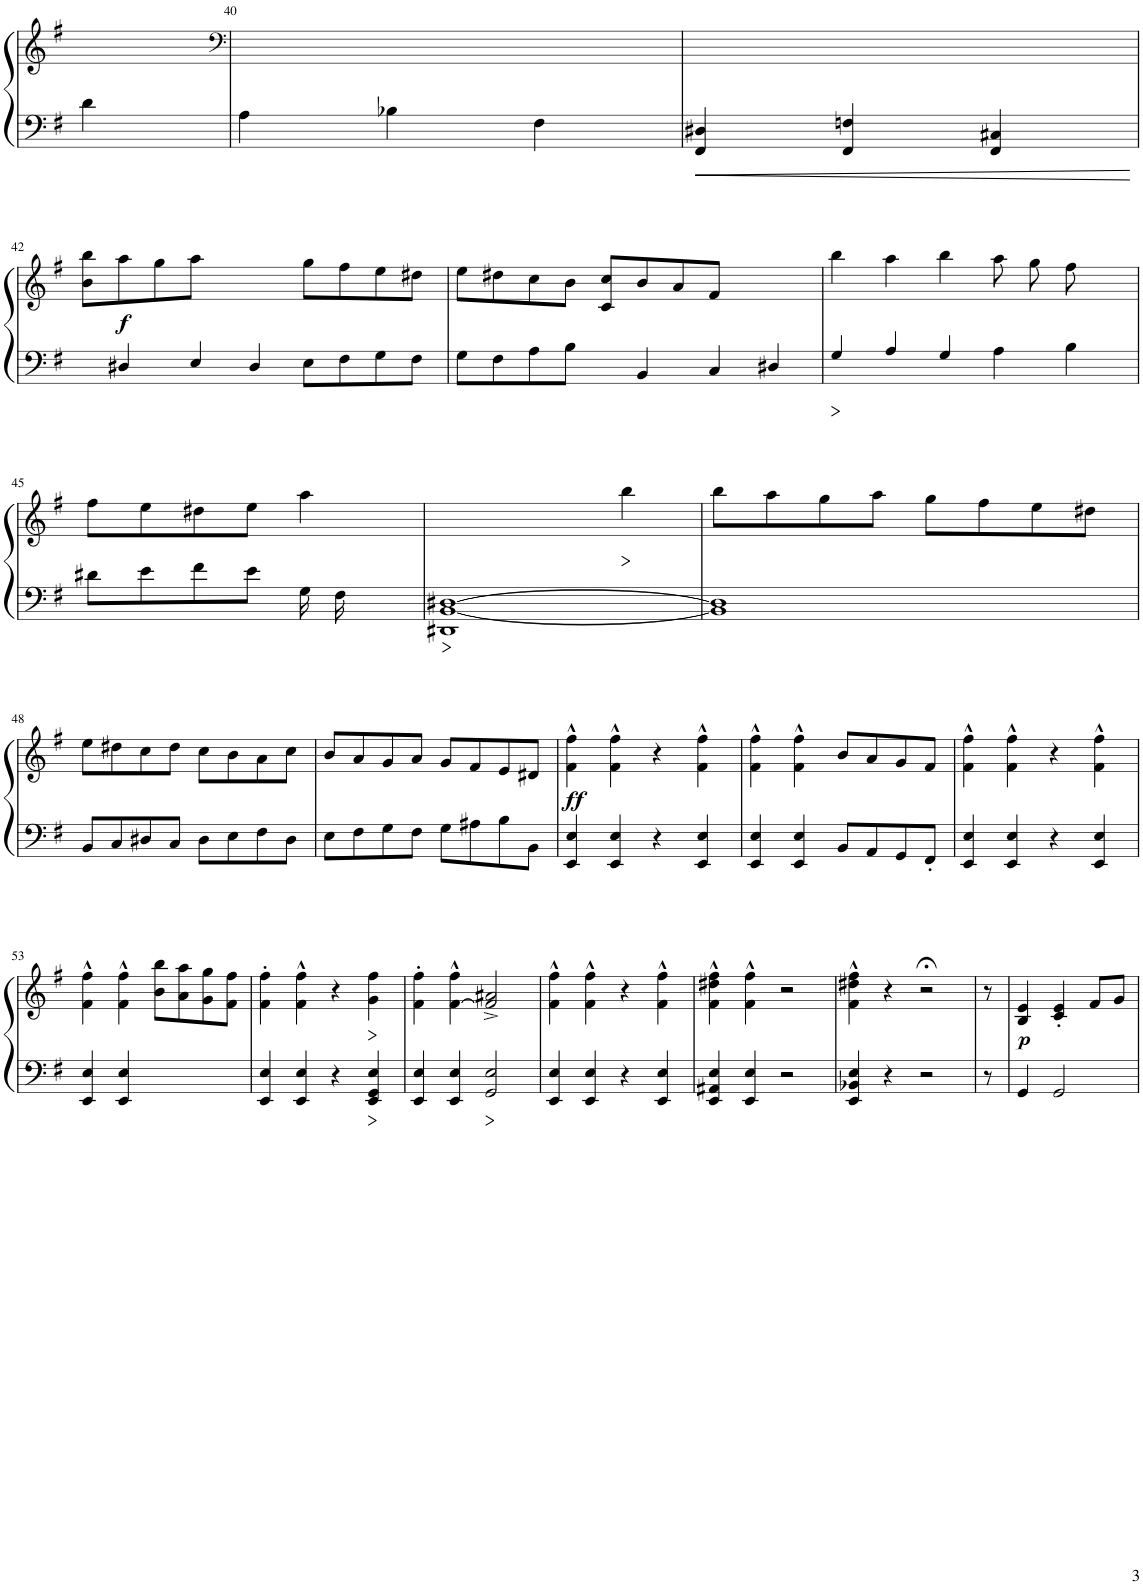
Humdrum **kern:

**kern	**kern	**dynam
*part1	*part1	*part1
*staff2	*staff1	*staff1/2
*I"Piano	*	*
*I'Pno	*	*
!!LO:PB:g=z
*clefF4	*clefG2	*
*k[f#]	*k[f#]	*
*M4/4	*M4/4	*
=39X1	=39X1	=39X1
4d\	1ryy	.
2.ryy	.	.
=40	=40	=40
*	*clefF4	*
4A\	1ryy	.
4B-X\	.	.
4F#\	.	.
4ryy	.	.
=41	=41	=41
4FF#/ 4D#X/	1ryy	.
4FF#/ 4Fn/	.	.
4FF#/ 4C#X/	.	.
4ryy	.	.
!!LO:LB:g=z
=42	=42	=42
8ryy	8b\ 8bb\L	.
!	!	!LO:DY:b
4D#X/	8aa\	f
.	8gg\	.
4E/	8aa\J	.
.	4.ryy	.
4D#/	.	.
8E\L	8gg\L	.
8F#\	8ff#\	.
8G\	8ee\	.
8F#\J	8dd#X\J	.
=43	=43	=43
8G\L	8ee\L	.
8F#\	8dd#X\	.
8A\	8cc\	.
8B\J	8b\J	.
8ryy	8c/ 8cc/L	.
4BB/	8b/	.
.	8a/	.
[8C/	8f#/J	.
8ryy	4.ryy	.
4D#X/	.	.
=44	=44	=44
4G/	4bb\	.
8C/]	4aa\	.
4A/	.	.
.	4bb\	.
4G/	.	.
.	8aa\	.
4A\	8gg\	.
.	8ff#\	.
4B\	8ryy	.
.	8ryy	.
!!LO:LB:g=z
=45	=45	=45
8d#X\L	8ff#\L	.
8e\	8ee\	.
8f#\	8dd#X\	.
8e\J	8ee\J	.
16G\	4aa\	.
16F#\	.	.
8ryy	.	.
=46	=46	=46
!	!	!LO:HP:b=2
*^	*	*
[<1BB [>1D#X	1DD#X	1ryy	>
4ryy	4ryy	4bb\	.
*v	*v	*	*
=47	=47	=47
1BB] 1D#]	8bb\L	.
.	8aa\	.
.	8gg\	.
.	8aa\J	.
.	8gg\L	.
.	8ff#\	.
.	8ee\	.
.	8dd#X\J	.
!!LO:LB:g=z
=48	=48	=48
8BB/L	8ee\L	.
8C/	8dd#X\	.
8D#X/	8cc\	.
8C/J	8dd#\J	.
8D#\L	8cc\L	.
8E\	8b\	.
8F#\	8a\	.
8D#\J	8cc\J	.
=49	=49	=49
8E\L	8b/L	.
8F#\	8a/	.
8G\	8g/	.
8F#\J	8a/J	.
8G\L	8g/L	.
8A#X\	8f#/	.
8B\	8e/	.
8BB\J	8d#X/J	.
=50	=50	=50
!	!	!LO:DY:b
4EE/ 4E/	4f#\^^ 4ff#\^^	ff
4EE/ 4E/	4f#\^^ 4ff#\^^	.
4r	4r	.
4EE/ 4E/	4f#\^^ 4ff#\^^	.
=51	=51	=51
4EE/ 4E/	4f#\^^ 4ff#\^^	.
4EE/ 4E/	4f#\^^ 4ff#\^^	.
8BB/L	8b/L	.
8AA/	8a/	.
8GG/	8g/	.
8FF#'/J	8f#/J	.
=52	=52	=52
4EE/ 4E/	4f#\^^ 4ff#\^^	.
4EE/ 4E/	4f#\^^ 4ff#\^^	.
4r	4r	.
4EE/ 4E/	4f#\^^ 4ff#\^^	.
!!LO:LB:g=z
=53	=53	=53
4EE/ 4E/	4f#\^^ 4ff#\^^	.
4EE/ 4E/	4f#\^^ 4ff#\^^	.
2ryy	8b\ 8bb\L	.
.	8a\ 8aa\	.
.	8g\ 8gg\	.
.	8f#\ 8ff#\J	.
=54	=54	=54
4EE/ 4E/	4f#\' 4ff#\'	.
4EE/ 4E/	4f#\^^ 4ff#\^^	.
4r	4r	.
4EE/ 4GG/ 4E/	4g\ 4ff#\	] ] ]
=55	=55	=55
4EE/ 4E/	4f#\' 4ff#\'	.
4EE/ 4E/	[>4f#\^^ 4ff#\^^	.
2GG/ 2E/	2f#/]^ 2a#X/^	.
=56	=56	=56
4EE/ 4E/	4f#\^^ 4ff#\^^	.
4EE/ 4E/	4f#\^^ 4ff#\^^	.
4r	4r	.
4EE/ 4E/	4f#\^^ 4ff#\^^	.
=57	=57	=57
4EE/ 4AA#X/ 4E/	4f#\^^ 4dd#X\^^ 4ff#\^^	.
4EE/ 4E/	4f#\^^ 4ff#\^^	.
2r	2r	.
=58	=58	=58
4EE/ 4BB-X/ 4E/	4f#\^^ 4dd#X\^^ 4ff#\^^	.
4r	4r	.
2r	2r;<	.
=59	=59	=59
8r	8r	.
=60	=60	=60
!	!	!LO:DY:b
4GG/	4B/ 4e/	p
2GG/	4c/' 4e/'	.
.	8f#/L	.
.	8g/J	.
=	=	=
*-	*-	*-
